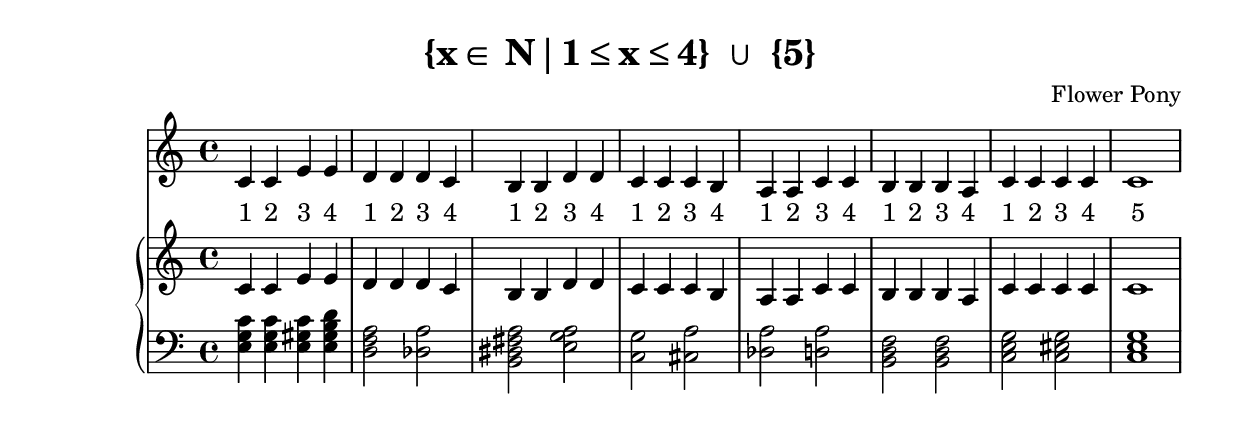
\version "2.21.0"

\header {
 date = "2024"
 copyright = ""
 title = "{x∈ N∣1≤x≤4} ∪ {5}"
 composer = "Flower Pony"
}

lyricsPattern = \lyricmode {
  "1"4 "2"4 "3"4 "4"4
}

\book {
  \score {
  <<
    \new Staff = "singer" <<
      \new Voice = "vocal" { \time 4/4  { c'4 c'4 e'4 e'4 
                                          d'4 d'4 d'4 c'4 
                                          b4  b4  d'4 d'4 
                                          c'4 c'4 c'4 b4 
                                          a4  a4  c'4 c'4 
                                          b4  b4  b4  a4
                                          c'4  c'4  c'4  c'4
                                          c'1} }
      \addlyrics { \time 4/4 {  \lyricsPattern  
                                \lyricsPattern 
                                \lyricsPattern 
                                \lyricsPattern 
                                \lyricsPattern
                                \lyricsPattern
                                \lyricsPattern
                                "5"1}}
                            
    >>
\new PianoStaff = "piano" <<
      \new Staff = "upper" { 
        \clef treble 
        \time 4/4 
                                        { c'4 c'4 e'4 e'4 
                                          d'4 d'4 d'4 c'4 
                                          b4  b4  d'4 d'4 
                                          c'4 c'4 c'4 b4 
                                          a4  a4  c'4 c'4 
                                          b4  b4  b4  a4
                                          c'4  c'4  c'4  c'4
                                          c'1}
      }
      \new Staff = "lower" { 
        \clef bass 
        \time 4/4 { 
          <e g c'>4 <e g c'>4 <e gis c'>4 <e gis b d'>4
          <d f a>2 <des a>2
          <b, dis fis a>2 <e g a>2
          <c g>2 <cis a>2 
          <a des>2 <a d>2 
          <b, d f>2 <b, d f>2
          <c e g>2 <c eis g>2
          <c e g>1} 
      }
    >>


  >>
  \layout { }
  \midi { }
  }
}

